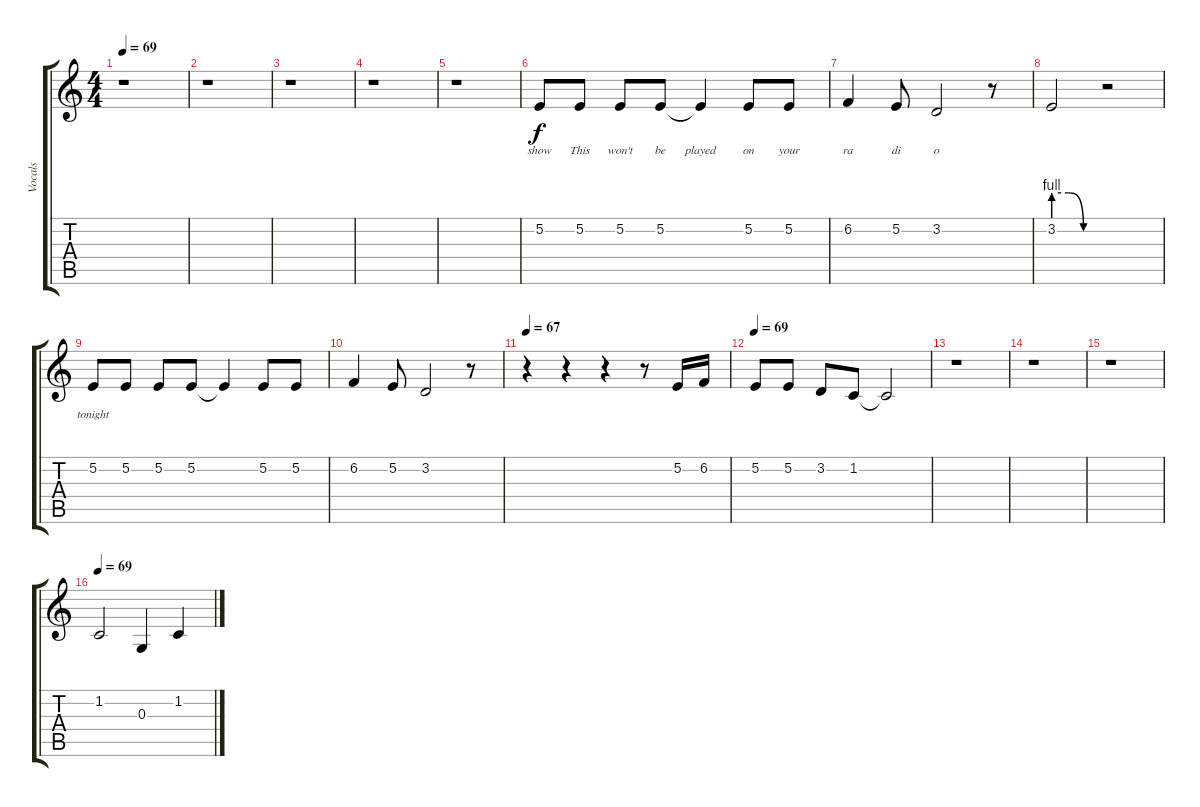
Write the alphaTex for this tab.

\track ("Vocals" "Vocals") {instrument lead1square}
\staff {score tabs}
\tuning (E4 B3 G3 D3 A2 E2) {hide}
\ts (4 4)
\tempo 69
\clef g2
\ks c
r.1{dy f} |
r.1 |
r.1 |
r.1 |
r.1 |
5.2.8{lyrics (0 "show") lyrics (1 "") lyrics (2 "") lyrics (3 "") lyrics (4 "")} 5.2.8{lyrics (0 "This") lyrics (1 "") lyrics (2 "") lyrics (3 "") lyrics (4 "")} 5.2.8{lyrics (0 "won't") lyrics (1 "") lyrics (2 "") lyrics (3 "") lyrics (4 "")} 5.2.8{lyrics (0 "be") lyrics (1 "") lyrics (2 "") lyrics (3 "") lyrics (4 "")} 5.2{t}.4{lyrics (0 "played") lyrics (1 "") lyrics (2 "") lyrics (3 "") lyrics (4 "")} 5.2.8{lyrics (0 "on") lyrics (1 "") lyrics (2 "") lyrics (3 "") lyrics (4 "")} 5.2.8{lyrics (0 "your") lyrics (1 "") lyrics (2 "") lyrics (3 "") lyrics (4 "")} |
6.2.4{lyrics (0 "ra") lyrics (1 "") lyrics (2 "") lyrics (3 "") lyrics (4 "")} 5.2.8{lyrics (0 "di") lyrics (1 "") lyrics (2 "") lyrics (3 "") lyrics (4 "")} 3.2.2{lyrics (0 "o") lyrics (1 "") lyrics (2 "") lyrics (3 "") lyrics (4 "")} r.8 |
3.2{be (custom 0 4 20 4 40 0 60 0)}.2{lyrics (0 "") lyrics (1 "") lyrics (2 "") lyrics (3 "") lyrics (4 "")} r.2 |
5.2.8{lyrics (0 "tonight") lyrics (1 "") lyrics (2 "") lyrics (3 "") lyrics (4 "")} 5.2.8{lyrics (0 "") lyrics (1 "") lyrics (2 "") lyrics (3 "") lyrics (4 "")} 5.2.8{lyrics (0 "") lyrics (1 "") lyrics (2 "") lyrics (3 "") lyrics (4 "")} 5.2.8{lyrics (0 "") lyrics (1 "") lyrics (2 "") lyrics (3 "") lyrics (4 "")} 5.2{t}.4{lyrics (0 "") lyrics (1 "") lyrics (2 "") lyrics (3 "") lyrics (4 "")} 5.2.8{lyrics (0 "") lyrics (1 "") lyrics (2 "") lyrics (3 "") lyrics (4 "")} 5.2.8{lyrics (0 "") lyrics (1 "") lyrics (2 "") lyrics (3 "") lyrics (4 "")} |
6.2.4{lyrics (0 "") lyrics (1 "") lyrics (2 "") lyrics (3 "") lyrics (4 "")} 5.2.8{lyrics (0 "") lyrics (1 "") lyrics (2 "") lyrics (3 "") lyrics (4 "")} 3.2.2{lyrics (0 "") lyrics (1 "") lyrics (2 "") lyrics (3 "") lyrics (4 "")} r.8 |
\tempo 67
r.4 r.4 r.4 r.8 5.2.16{lyrics (0 "") lyrics (1 "") lyrics (2 "") lyrics (3 "") lyrics (4 "")} 6.2.16{lyrics (0 "") lyrics (1 "") lyrics (2 "") lyrics (3 "") lyrics (4 "")} |
\tempo 69
5.2.8{lyrics (0 "") lyrics (1 "") lyrics (2 "") lyrics (3 "") lyrics (4 "")} 5.2.8{lyrics (0 "") lyrics (1 "") lyrics (2 "") lyrics (3 "") lyrics (4 "")} 3.2.8{lyrics (0 "") lyrics (1 "") lyrics (2 "") lyrics (3 "") lyrics (4 "")} 1.2.8{lyrics (0 "") lyrics (1 "") lyrics (2 "") lyrics (3 "") lyrics (4 "")} 1.2{t}.2{lyrics (0 "") lyrics (1 "") lyrics (2 "") lyrics (3 "") lyrics (4 "")} |
r.1 |
r.1 |
r.1 |
\tempo 69
1.2.2{lyrics (0 "") lyrics (1 "") lyrics (2 "") lyrics (3 "") lyrics (4 "")} 0.3.4{lyrics (0 "") lyrics (1 "") lyrics (2 "") lyrics (3 "") lyrics (4 "")} 1.2.4{lyrics (0 "") lyrics (1 "") lyrics (2 "") lyrics (3 "") lyrics (4 "")}
